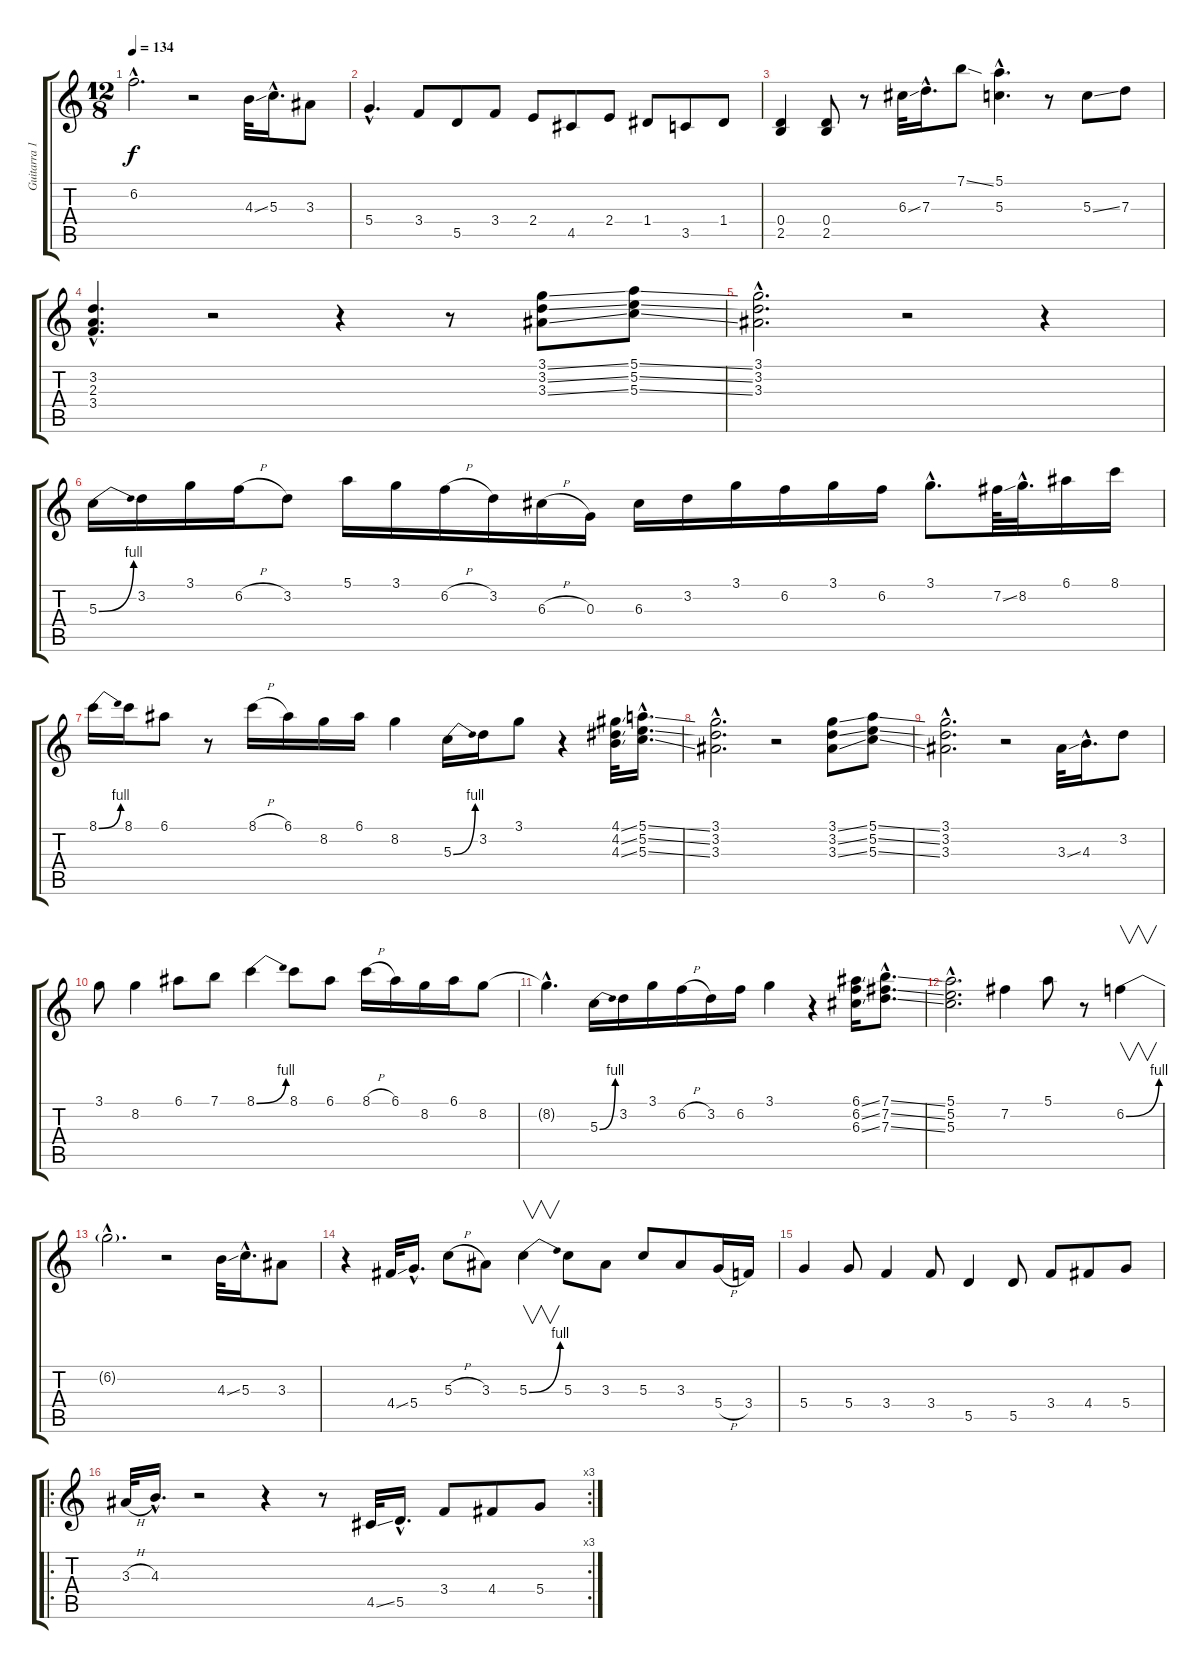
\track ("Guitarra 1" "Guitarra 1") {instrument overdrivenguitar}
\staff {score tabs}
\tuning (E4 B3 G3 D3 A2 E2) {hide}
\ts (12 8)
\tempo 134
\clef g2
\ks c
6.2{hac t}.2{d dy f} r.2 4.3{ss}.32 5.3{hac}.16{d} 3.3.8 |
5.4{hac}.4{d} 3.4.8 5.5.8 3.4.8 2.4.8 4.5.8 2.4.8 1.4.8 3.5.8 1.4.8 |
(0.4 2.5).4 (0.4 2.5).8 r.8 6.3{ss}.32 7.3{hac}.16{d} 7.1{ss}.8 (5.1{hac} 5.3{hac}).4{d} r.8 5.3{ss}.8 7.3.8 |
(3.2{hac} 2.3{hac} 3.4{hac}).4{d} r.2 r.4 r.8 (3.1{ss} 3.2{ss} 3.3{ss}).8 (5.1{ss} 5.2{ss} 5.3{ss}).8 |
(3.1{hac} 3.2{hac} 3.3{hac}).2{d} r.2 r.4 |
5.3{be (bend 0 0 60 4)}.16 3.2.16 3.1.16 6.2{h}.16 3.2.8 5.1.16 3.1.16 6.2{h}.16 3.2.16 6.3{h}.16 0.3.16 6.3.16 3.2.16 3.1.16 6.2.16 3.1.16 6.2.16 3.1{hac}.8{d} 7.2{ss}.64 8.2{hac}.32{d} 6.1.16 8.1.16 |
8.1{be (bend 0 0 60 4)}.16 8.1.16 6.1.8 r.8 8.1{h}.16 6.1.16 8.2.16 6.1.16 8.2.4 5.3{be (bend 0 0 60 4)}.16 3.2.16 3.1.8 r.4 (4.1{ss} 4.2{ss} 4.3{ss}).32 (5.1{ss hac} 5.2{ss hac} 5.3{ss hac}).16{d} |
(3.1{hac} 3.2{hac} 3.3{hac}).2{d} r.2 (3.1{ss} 3.2{ss} 3.3{ss}).8 (5.1{ss} 5.2{ss} 5.3{ss}).8 |
(3.1{hac} 3.2{hac} 3.3{hac}).2{d} r.2 3.3{ss}.32 4.3{hac}.16{d} 3.2.8 |
3.1.8 8.2.4 6.1.8 7.1.8 8.1{be (bend 0 0 60 4)}.4 8.1.8 6.1.8 8.1{h}.16 6.1.16 8.2.16 6.1.16 8.2.8 |
8.2{hac t}.4{d} 5.3{be (bend 0 0 60 4)}.16 3.2.16 3.1.16 6.2{h}.16 3.2.16 6.2.16 3.1.4 r.4 (6.1{ss} 6.2{ss} 6.3{ss}).16 (7.1{ss hac} 7.2{ss hac} 7.3{ss hac}).8{d} |
(5.1{hac} 5.2{hac} 5.3{hac}).2{d} 7.2.4 5.1.8 r.8 6.2{be (bend 0 0 60 4)}.4{v} |
6.2{hac t}.2{d} r.2 4.3{ss}.32 5.3{hac}.16{d} 3.3.8 |
r.4 4.4{ss}.32 5.4{hac}.16{d} 5.3{h}.8 3.3.8 5.3{be (bend 0 0 60 4)}.4{v} 5.3.8 3.3.8 5.3.8 3.3.8 5.4{h}.16 3.4.16 |
5.4.4 5.4.8 3.4.4 3.4.8 5.5.4 5.5.8 3.4.8 4.4.8 5.4.8 |
\ro
\rc 3
3.3{h}.32 4.3{hac}.16{d} r.2 r.4 r.8 4.5{ss}.32 5.5{hac}.16{d} 3.4.8 4.4.8 5.4.8
